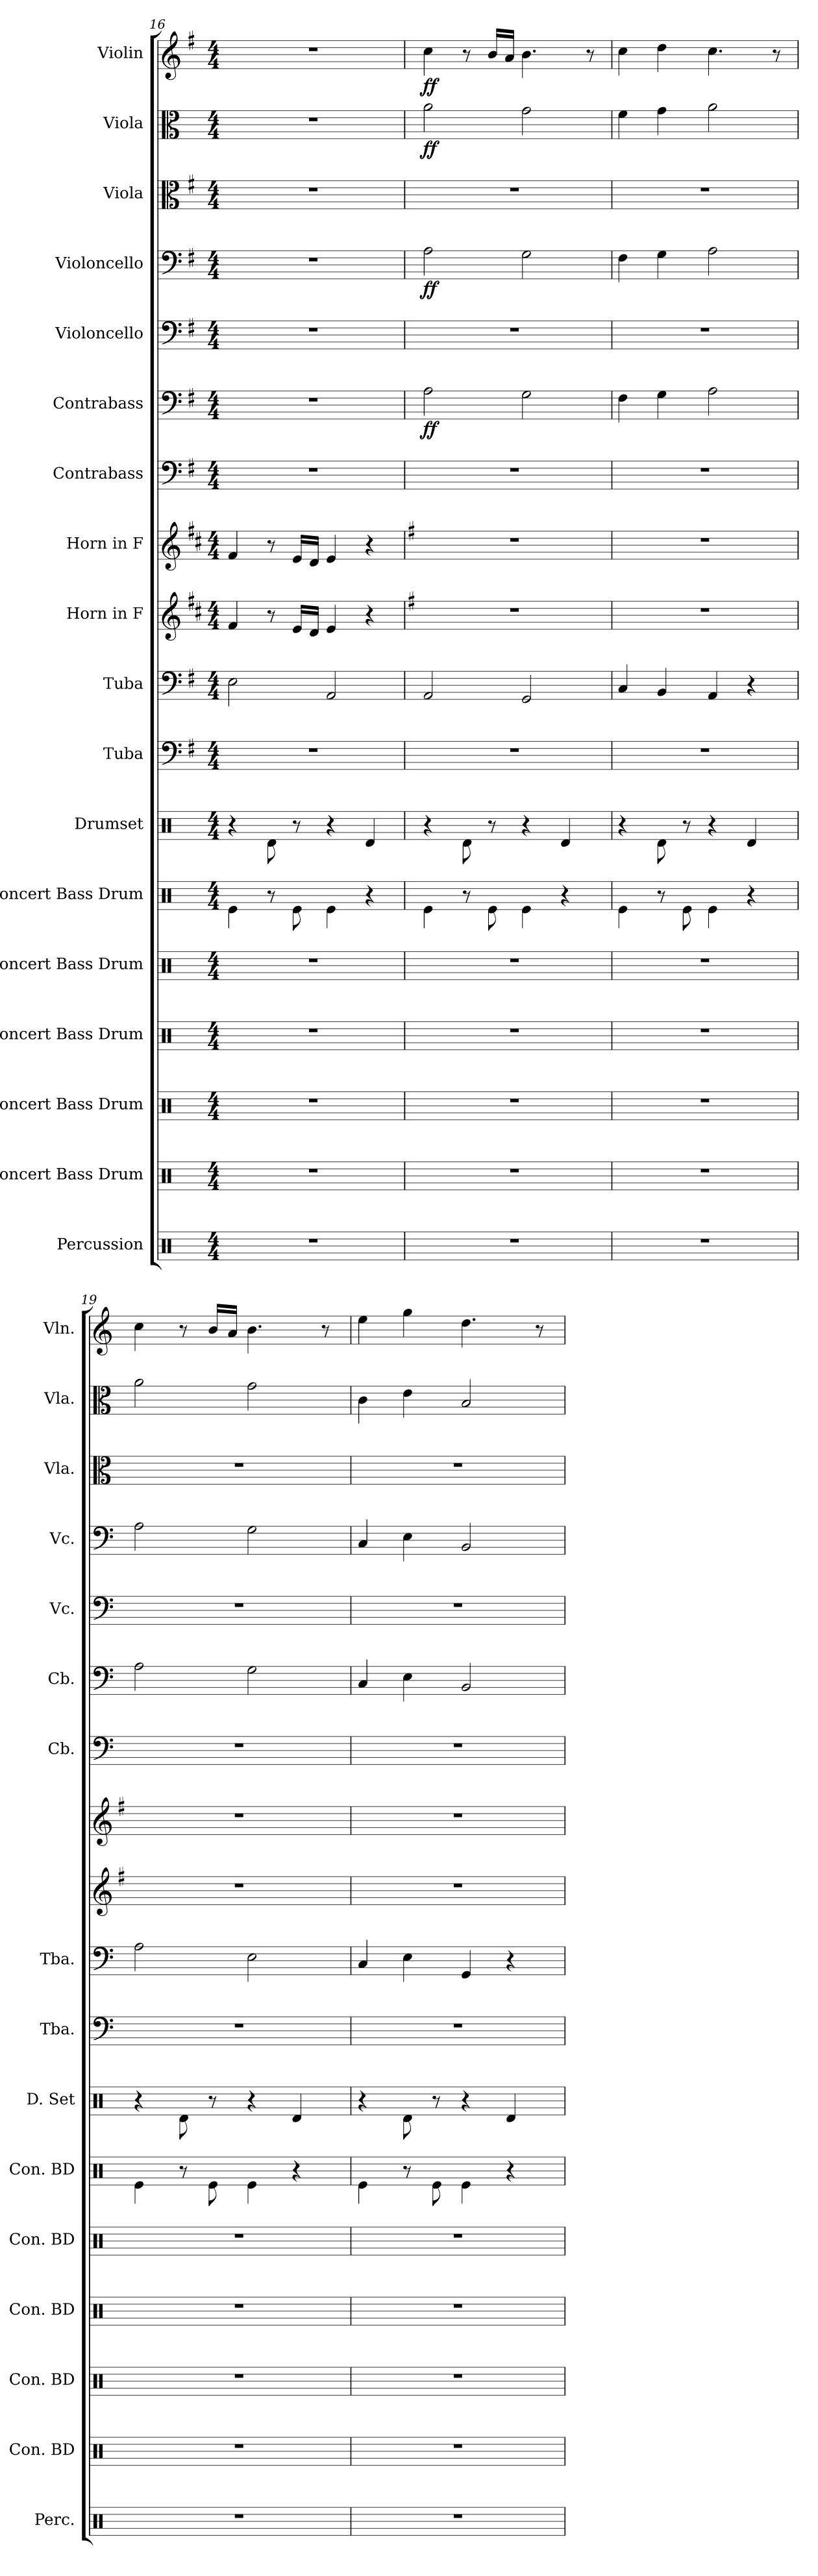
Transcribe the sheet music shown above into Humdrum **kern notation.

**kern	**kern	**kern	**kern	**kern	**kern	**kern	**kern	**kern	**kern	**kern	**kern	**kern	**dynam	**kern	**kern	**dynam	**kern	**kern	**dynam	**kern	**dynam
*part18	*part17	*part16	*part15	*part14	*part13	*part12	*part11	*part10	*part9	*part8	*part7	*part6	*part6	*part5	*part4	*part4	*part3	*part2	*part2	*part1	*part1
*staff18	*staff17	*staff16	*staff15	*staff14	*staff13	*staff12	*staff11	*staff10	*staff9	*staff8	*staff7	*staff6	*staff6	*staff5	*staff4	*staff4	*staff3	*staff2	*staff2	*staff1	*staff1
*I"Percussion	*I"Concert Bass Drum	*I"Concert Bass Drum	*I"Concert Bass Drum	*I"Concert Bass Drum	*I"Concert Bass Drum	*I"Drumset	*I"Tuba	*I"Tuba	*I"Horn in F	*I"Horn in F	*I"Contrabass	*I"Contrabass	*	*I"Violoncello	*I"Violoncello	*	*I"Viola	*I"Viola	*	*I"Violin	*
*I'Perc.	*I'Con. BD	*I'Con. BD	*I'Con. BD	*I'Con. BD	*I'Con. BD	*I'D. Set	*I'Tba.	*I'Tba.	*	*	*I'Cb.	*I'Cb.	*	*I'Vc.	*I'Vc.	*	*I'Vla.	*I'Vla.	*	*I'Vln.	*
!!LO:PB:g=z
*clefX	*clefX	*clefX	*clefX	*clefX	*clefX	*clefX	*clefF4	*clefF4	*clefG2	*clefG2	*clefF4	*clefF4	*	*clefF4	*clefF4	*	*clefC3	*clefC3	*	*clefG2	*
*	*	*	*	*	*	*	*	*	*ITrd4c7	*ITrd4c7	*ITrd7c12	*ITrd7c12	*	*	*	*	*	*	*	*	*
*k[]	*k[]	*k[]	*k[]	*k[]	*k[]	*k[]	*k[f#]	*k[f#]	*k[f#]	*k[f#]	*k[f#]	*k[f#]	*	*k[f#]	*k[f#]	*	*k[f#]	*k[]	*	*k[f#]	*
*M4/4	*M4/4	*M4/4	*M4/4	*M4/4	*M4/4	*M4/4	*M4/4	*M4/4	*M4/4	*M4/4	*M4/4	*M4/4	*	*M4/4	*M4/4	*	*M4/4	*M4/4	*	*M4/4	*
=16	=16	=16	=16	=16	=16	=16	=16	=16	=16	=16	=16	=16	=16	=16	=16	=16	=16	=16	=16	=16	=16
1r	1r	1r	1r	1r	4Re\	4r	1r	2E\	4B/	4B/	1r	1r	.	1r	1r	.	1r	1r	.	1r	.
.	.	.	.	.	8r	8Rd\	.	.	8r	8r	.	.	.	.	.	.	.	.	.	.	.
.	.	.	.	.	8Re\	8r	.	.	16A/LL	16A/LL	.	.	.	.	.	.	.	.	.	.	.
.	.	.	.	.	.	.	.	.	16G/JJ	16G/JJ	.	.	.	.	.	.	.	.	.	.	.
.	.	.	.	.	4Re\	4r	.	2AA/	4A/	4A/	.	.	.	.	.	.	.	.	.	.	.
.	.	.	.	.	4r	4Rd/	.	.	4r	4r	.	.	.	.	.	.	.	.	.	.	.
=17	=17	=17	=17	=17	=17	=17	=17	=17	=17	=17	=17	=17	=17	=17	=17	=17	=17	=17	=17	=17	=17
*	*	*	*	*	*	*	*k[]	*k[]	*k[]	*k[]	*k[]	*k[]	*	*k[]	*k[]	*	*k[]	*	*	*k[]	*
!	!	!	!	!	!	!	!	!	!	!	!	!	!LO:DY:b	!	!	!LO:DY:b	!	!	!LO:DY:b	!	!LO:DY:b
1r	1r	1r	1r	1r	4Re\	4r	1r	2AA/	1r	1r	1r	2AA\	ff	1r	2A\	ff	1r	2a\	ff	4cc\	ff
.	.	.	.	.	8r	8Rd\	.	.	.	.	.	.	.	.	.	.	.	.	.	8r	.
.	.	.	.	.	8Re\	8r	.	.	.	.	.	.	.	.	.	.	.	.	.	16b/LL	.
.	.	.	.	.	.	.	.	.	.	.	.	.	.	.	.	.	.	.	.	16a/JJ	.
.	.	.	.	.	4Re\	4r	.	2GG/	.	.	.	2GG\	.	.	2G\	.	.	2g\	.	4.b\	.
.	.	.	.	.	4r	4Rd/	.	.	.	.	.	.	.	.	.	.	.	.	.	.	.
.	.	.	.	.	.	.	.	.	.	.	.	.	.	.	.	.	.	.	.	8r	.
=18	=18	=18	=18	=18	=18	=18	=18	=18	=18	=18	=18	=18	=18	=18	=18	=18	=18	=18	=18	=18	=18
1r	1r	1r	1r	1r	4Re\	4r	1r	4C/	1r	1r	1r	4FF\	.	1r	4F\	.	1r	4f\	.	4cc\	.
.	.	.	.	.	8r	8Rd\	.	4BB/	.	.	.	4GG\	.	.	4G\	.	.	4g\	.	4dd\	.
.	.	.	.	.	8Re\	8r	.	.	.	.	.	.	.	.	.	.	.	.	.	.	.
.	.	.	.	.	4Re\	4r	.	4AA/	.	.	.	2AA\	.	.	2A\	.	.	2a\	.	4.cc\	.
.	.	.	.	.	4r	4Rd/	.	4r	.	.	.	.	.	.	.	.	.	.	.	.	.
.	.	.	.	.	.	.	.	.	.	.	.	.	.	.	.	.	.	.	.	8r	.
=19	=19	=19	=19	=19	=19	=19	=19	=19	=19	=19	=19	=19	=19	=19	=19	=19	=19	=19	=19	=19	=19
1r	1r	1r	1r	1r	4Re\	4r	1r	2A\	1r	1r	1r	2AA\	.	1r	2A\	.	1r	2a\	.	4cc\	.
.	.	.	.	.	8r	8Rd\	.	.	.	.	.	.	.	.	.	.	.	.	.	8r	.
.	.	.	.	.	8Re\	8r	.	.	.	.	.	.	.	.	.	.	.	.	.	16b/LL	.
.	.	.	.	.	.	.	.	.	.	.	.	.	.	.	.	.	.	.	.	16a/JJ	.
.	.	.	.	.	4Re\	4r	.	2E\	.	.	.	2GG\	.	.	2G\	.	.	2g\	.	4.b\	.
.	.	.	.	.	4r	4Rd/	.	.	.	.	.	.	.	.	.	.	.	.	.	.	.
.	.	.	.	.	.	.	.	.	.	.	.	.	.	.	.	.	.	.	.	8r	.
=20	=20	=20	=20	=20	=20	=20	=20	=20	=20	=20	=20	=20	=20	=20	=20	=20	=20	=20	=20	=20	=20
1r	1r	1r	1r	1r	4Re\	4r	1r	4C/	1r	1r	1r	4CC/	.	1r	4C/	.	1r	4c\	.	4ee\	.
.	.	.	.	.	8r	8Rd\	.	4E\	.	.	.	4EE\	.	.	4E\	.	.	4e\	.	4gg\	.
.	.	.	.	.	8Re\	8r	.	.	.	.	.	.	.	.	.	.	.	.	.	.	.
.	.	.	.	.	4Re\	4r	.	4GG/	.	.	.	2BBB/	.	.	2BB/	.	.	2B/	.	4.dd\	.
.	.	.	.	.	4r	4Rd/	.	4r	.	.	.	.	.	.	.	.	.	.	.	.	.
.	.	.	.	.	.	.	.	.	.	.	.	.	.	.	.	.	.	.	.	8r	.
=	=	=	=	=	=	=	=	=	=	=	=	=	=	=	=	=	=	=	=	=	=
*-	*-	*-	*-	*-	*-	*-	*-	*-	*-	*-	*-	*-	*-	*-	*-	*-	*-	*-	*-	*-	*-
